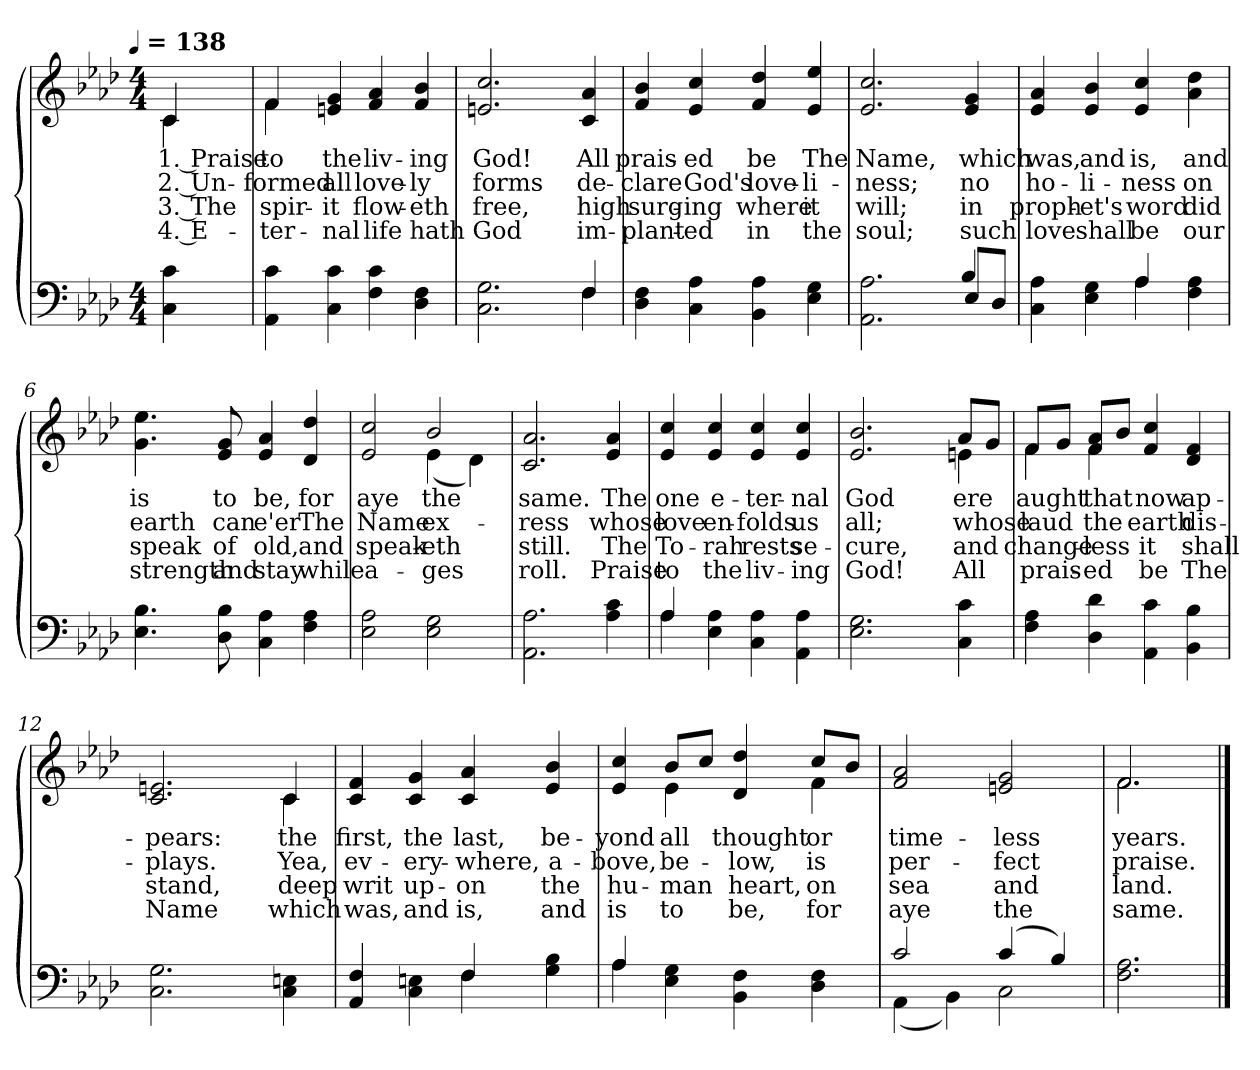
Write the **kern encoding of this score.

**kern	**kern	**text	**text	**text	**text
*part1	*part1	*part1	*part1	*part1	*part1
*staff2	*staff1	*staff1	*staff1	*staff1	*staff1
*clefF4	*clefG2	*	*	*	*
*k[b-e-a-d-]	*k[b-e-a-d-]	*	*	*	*
!!LO:TX:omd:t=[quarter] = 138
*M4/4	*M4/4	*	*	*	*
*MM138	*MM138	*	*	*	*
=	=	=	=	=	=
*	*^	*	*	*	*
4C\ 4c\	4c/	4c\	1. Praise	2. Un-	3. The	4. E-
=1	=1	=1	=1	=1	=1	=1
4AA-\ 4c\	4f/	4f\	to	-formed	spir-	-ter-
4C\ 4c\	4en/ 4g/	4ryy	the	all	-it	-nal
4F\ 4c\	4f/ 4a-/	2ryy	liv-	love-	flow-	life
4D-\ 4F\	4f/ 4b-/	.	-ing	-ly	-eth	hath
*	*v	*v	*	*	*	*
=2	=2	=2	=2	=2	=2
*^	*	*	*	*	*
2.C\ 2.G\	2ryy	2.en/ 2.cc/	God!	forms	free,	God
.	4ryy	.	.	.	.	.
4F\	4F/	4c/ 4a-/	All	de-	high	im-
*v	*v	*	*	*	*	*
=3	=3	=3	=3	=3	=3
4D-\ 4F\	4f/ 4b-/	prais-	-clare	surg-	-plant-
4C\ 4A-\	4e-/ 4cc/	-ed	God's	-ing	-ed
4BB-\ 4A-\	4f/ 4dd-/	be	love-	where	in
4E-\ 4G\	4e-/ 4ee-/	The	-li-	it	the
!!LO:LB:g=z
=4	=4	=4	=4	=4	=4
*^	*	*	*	*	*
2.AA-\ 2.A-\	2ryy	2.e-/ 2.cc/	Name,	-ness;	will;	soul;
.	4ryy	.	.	.	.	.
8E-L	4B-/	4e-/ 4g/	which	no	in	such
8D-J	.	.	.	.	.	.
=5	=5	=5	=5	=5	=5	=5
4C\ 4A-\	2ryy	4e-/ 4a-/	was,	ho-	proph-	love
4E-\ 4G\	.	4e-/ 4b-/	and	-li-	-et's	shall
4A-\	4A-/	4e-/ 4cc/	is,	-ness	word	be
4F\ 4A-\	4ryy	4a-\ 4dd-\	and	on	did	our
*v	*v	*	*	*	*	*
=6	=6	=6	=6	=6	=6
4.E-\ 4.B-\	4.g\ 4.ee-\	is	earth	speak	strength
8D-\ 8B-\	8e-/ 8g/	to	can	of	and
4C\ 4A-\	4e-/ 4a-/	be,	e'er	old,	stay
4F\ 4A-\	4d-/ 4dd-/	for	The	and	while
!!LO:LB:g=z
=7	=7	=7	=7	=7	=7
*	*^	*	*	*	*
2E-\ 2A-\	2e-/ 2cc/	2ryy	aye	Name	speak-	a-
2E-\ 2G\	2b-/	(<4e-\	the	ex-	-eth	-ges
.	.	4d-\)	.	.	.	.
*	*v	*v	*	*	*	*
=8	=8	=8	=8	=8	=8
2.AA-\ 2.A-\	2.c/ 2.a-/	same.	-ress	still.	roll.
4A-\ 4c\	4e-/ 4a-/	The	whose	The	Praise
=9	=9	=9	=9	=9	=9
*^	*	*	*	*	*
4A-/	4A-\	4e-/ 4cc/	one	love	To-	to
4E- 4A-	4ryy	4e-/ 4cc/	e-	en-	-rah	the
4C 4A-	2ryy	4e-/ 4cc/	-ter-	-folds	rests	liv-
4AA- 4A-	.	4e-/ 4cc/	-nal	us	se-	-ing
*v	*v	*	*	*	*	*
!!LO:PB:g=z
=10	=10	=10	=10	=10	=10
*	*^	*	*	*	*
2.E-\ 2.G\	2.e-/ 2.b-/	2ryy	God	all;	-cure,	God!
.	.	4ryy	.	.	.	.
4C\ 4c\	8a-L	4en\	ere	whose	and	All
.	8gJ	.	.	.	.	.
=11	=11	=11	=11	=11	=11	=11
4F\ 4A-\	8fL	4f\	aught	laud	change-	prais-
.	8gJ	.	.	.	.	.
4D-\ 4d-\	8f 8a-L	4f\	that	the	-less	-ed
.	8b-J	.	.	.	.	.
4AA-\ 4c\	4f/ 4cc/	2ryy	now	earth	it	be
4BB-\ 4B-\	4d-/ 4f/	.	ap-	dis-	shall	The
=12	=12	=12	=12	=12	=12	=12
2.C\ 2.G\	2.c/ 2.en/	2ryy	-pears:	-plays.	stand,	Name
.	.	4ryy	.	.	.	.
4C\ 4En\	4c/	4c\	the	Yea,	deep	which
*	*v	*v	*	*	*	*
!!LO:LB:g=z
=13	=13	=13	=13	=13	=13
*^	*	*	*	*	*
4AA-/ 4F/	2ryy	4c/ 4f/	first,	ev-	writ	was,
4C\ 4En\	.	4c/ 4g/	the	-ery-	up-	and
4F\	4F/	4c/ 4a-/	last,	-where,	-on	is,
4G\ 4B-\	4ryy	4e-/ 4b-/	be-	a-	the	and
=14	=14	=14	=14	=14	=14	=14
*	*	*^	*	*	*	*
4A-/	4A-\	4e-/ 4cc/	4ryy	-yond	-bove,	hu-	is
4E- 4G	4ryy	8b-L	4e-\	all	be-	-man	to
.	.	8ccJ	.	.	.	.	.
4BB- 4F	2ryy	4d-/ 4dd-/	4ryy	thought	-low,	heart,	be,
4D- 4F	.	8ccL	4f\	or	is	on	for
.	.	8b-J	.	.	.	.	.
*	*	*v	*v	*	*	*	*
=15	=15	=15	=15	=15	=15	=15
2c/	(<4AA-\	2f/ 2a-/	time-	per-	sea	aye
.	4BB-\)	.	.	.	.	.
(>4c/	2C\	2en/ 2g/	-less	-fect	and	the
4B-/)	.	.	.	.	.	.
*v	*v	*	*	*	*	*
=16	=16	=16	=16	=16	=16
*	*^	*	*	*	*
2.F\ 2.A-\	2.f	2.f\	years.	praise.	land.	same.
*	*v	*v	*	*	*	*
==	==	==	==	==	==
*-	*-	*-	*-	*-	*-
